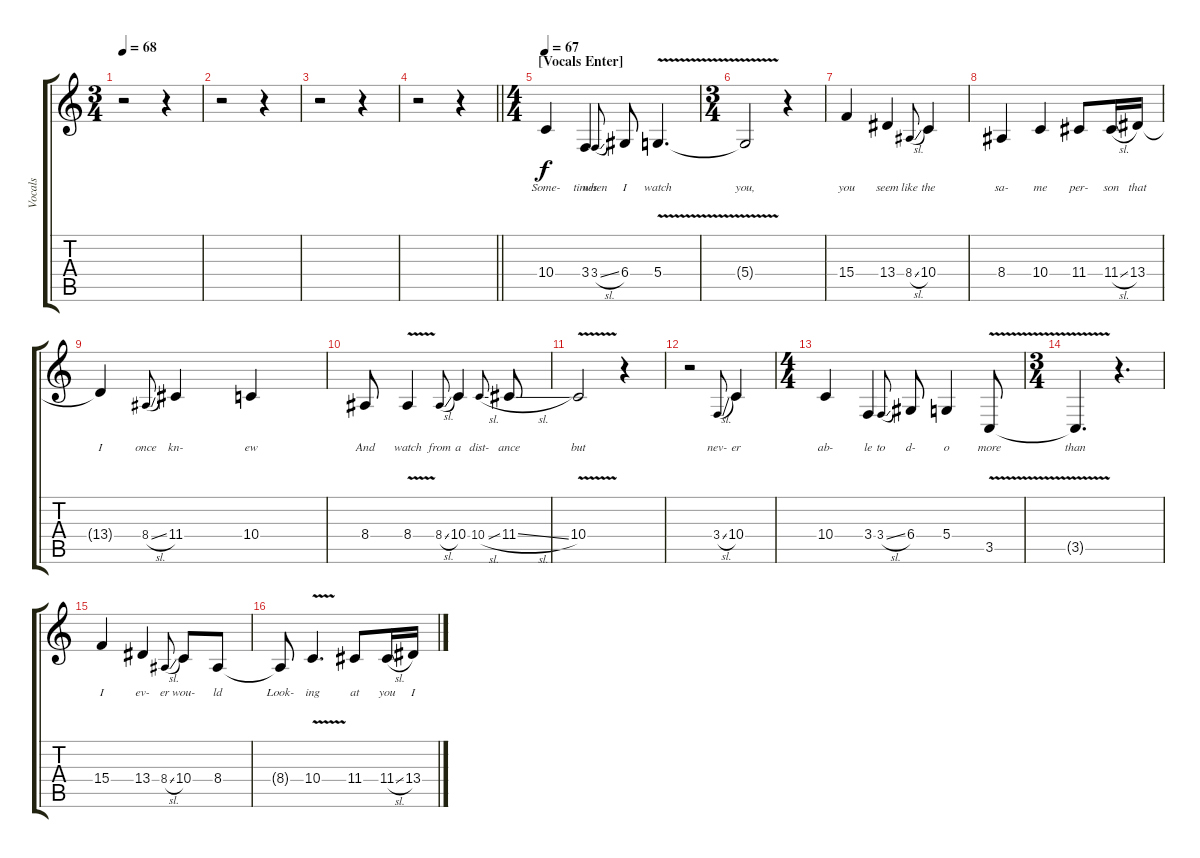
\track ("Vocals" "Vocals") {instrument tenorsax}
\staff {score tabs}
\tuning (E4 B3 G3 D3 A2 E2) {hide}
\ts (3 4)
\tempo 68
\clef g2
\ks c
r.2{dy f} r.4 |
r.2 r.4 |
r.2 r.4 |
\barLineRight lightlight
r.2 r.4 |
\ts (4 4)
\section ("" "[Vocals Enter]")
\tempo 67
10.4.4{lyrics (0 "Some-") lyrics (1 "") lyrics (2 "") lyrics (3 "") lyrics (4 "")} 3.4.4{lyrics (0 "times") lyrics (1 "") lyrics (2 "") lyrics (3 "") lyrics (4 "")} 3.4{sl}.8{lyrics (0 "when") lyrics (1 "") lyrics (2 "") lyrics (3 "") lyrics (4 "") gr onbeat} 6.4.8{lyrics (0 "I") lyrics (1 "") lyrics (2 "") lyrics (3 "") lyrics (4 "")} 5.4{v}.4{d lyrics (0 "watch") lyrics (1 "") lyrics (2 "") lyrics (3 "") lyrics (4 "")} |
\ts (3 4)
5.4{t}.2{lyrics (0 "you,") lyrics (1 "") lyrics (2 "") lyrics (3 "") lyrics (4 "")} r.4 |
15.4.4{lyrics (0 "you") lyrics (1 "") lyrics (2 "") lyrics (3 "") lyrics (4 "")} 13.4.4{lyrics (0 "seem") lyrics (1 "") lyrics (2 "") lyrics (3 "") lyrics (4 "")} 8.4{sl}.8{lyrics (0 "like") lyrics (1 "") lyrics (2 "") lyrics (3 "") lyrics (4 "") gr onbeat} 10.4.4{lyrics (0 "the") lyrics (1 "") lyrics (2 "") lyrics (3 "") lyrics (4 "")} |
8.4.4{lyrics (0 "sa-") lyrics (1 "") lyrics (2 "") lyrics (3 "") lyrics (4 "")} 10.4.4{lyrics (0 "me") lyrics (1 "") lyrics (2 "") lyrics (3 "") lyrics (4 "")} 11.4.8{lyrics (0 "per-") lyrics (1 "") lyrics (2 "") lyrics (3 "") lyrics (4 "")} 11.4{sl}.16{lyrics (0 "son") lyrics (1 "") lyrics (2 "") lyrics (3 "") lyrics (4 "")} 13.4.16{lyrics (0 "that") lyrics (1 "") lyrics (2 "") lyrics (3 "") lyrics (4 "")} |
13.4{t}.4{lyrics (0 "I") lyrics (1 "") lyrics (2 "") lyrics (3 "") lyrics (4 "")} 8.4{sl}.8{lyrics (0 "once") lyrics (1 "") lyrics (2 "") lyrics (3 "") lyrics (4 "") gr onbeat} 11.4.4{lyrics (0 "kn-") lyrics (1 "") lyrics (2 "") lyrics (3 "") lyrics (4 "")} 10.4.4{lyrics (0 "ew") lyrics (1 "") lyrics (2 "") lyrics (3 "") lyrics (4 "")} |
8.4.8{lyrics (0 "And") lyrics (1 "") lyrics (2 "") lyrics (3 "") lyrics (4 "")} 8.4{v}.4{lyrics (0 "watch") lyrics (1 "") lyrics (2 "") lyrics (3 "") lyrics (4 "")} 8.4{sl}.8{lyrics (0 "from") lyrics (1 "") lyrics (2 "") lyrics (3 "") lyrics (4 "") gr onbeat} 10.4.4{lyrics (0 "a") lyrics (1 "") lyrics (2 "") lyrics (3 "") lyrics (4 "")} 10.4{sl}.8{lyrics (0 "dist-") lyrics (1 "") lyrics (2 "") lyrics (3 "") lyrics (4 "") gr onbeat} 11.4{sl}.8{lyrics (0 "ance") lyrics (1 "") lyrics (2 "") lyrics (3 "") lyrics (4 "")} |
10.4{v}.2{lyrics (0 "but") lyrics (1 "") lyrics (2 "") lyrics (3 "") lyrics (4 "")} r.4 |
r.2 3.4{sl}.8{lyrics (0 "nev-") lyrics (1 "") lyrics (2 "") lyrics (3 "") lyrics (4 "") gr onbeat} 10.4.4{lyrics (0 "er") lyrics (1 "") lyrics (2 "") lyrics (3 "") lyrics (4 "")} |
\ts (4 4)
10.4.4{lyrics (0 "ab-") lyrics (1 "") lyrics (2 "") lyrics (3 "") lyrics (4 "")} 3.4.4{lyrics (0 "le") lyrics (1 "") lyrics (2 "") lyrics (3 "") lyrics (4 "")} 3.4{sl}.8{lyrics (0 "to") lyrics (1 "") lyrics (2 "") lyrics (3 "") lyrics (4 "") gr onbeat} 6.4.8{lyrics (0 "d-") lyrics (1 "") lyrics (2 "") lyrics (3 "") lyrics (4 "")} 5.4.4{lyrics (0 "o") lyrics (1 "") lyrics (2 "") lyrics (3 "") lyrics (4 "")} 3.5{v}.8{lyrics (0 "more") lyrics (1 "") lyrics (2 "") lyrics (3 "") lyrics (4 "")} |
\ts (3 4)
3.5{t}.4{d lyrics (0 "than") lyrics (1 "") lyrics (2 "") lyrics (3 "") lyrics (4 "")} r.4{d} |
15.4.4{lyrics (0 "I") lyrics (1 "") lyrics (2 "") lyrics (3 "") lyrics (4 "")} 13.4.4{lyrics (0 "ev-") lyrics (1 "") lyrics (2 "") lyrics (3 "") lyrics (4 "")} 8.4{sl}.8{lyrics (0 "er") lyrics (1 "") lyrics (2 "") lyrics (3 "") lyrics (4 "") gr onbeat} 10.4.8{lyrics (0 "wou-") lyrics (1 "") lyrics (2 "") lyrics (3 "") lyrics (4 "")} 8.4.8{lyrics (0 "ld") lyrics (1 "") lyrics (2 "") lyrics (3 "") lyrics (4 "")} |
8.4{t}.8{lyrics (0 "Look-") lyrics (1 "") lyrics (2 "") lyrics (3 "") lyrics (4 "")} 10.4{v}.4{d lyrics (0 "ing") lyrics (1 "") lyrics (2 "") lyrics (3 "") lyrics (4 "")} 11.4.8{lyrics (0 "at") lyrics (1 "") lyrics (2 "") lyrics (3 "") lyrics (4 "")} 11.4{sl}.16{lyrics (0 "you") lyrics (1 "") lyrics (2 "") lyrics (3 "") lyrics (4 "")} 13.4.16{lyrics (0 "I") lyrics (1 "") lyrics (2 "") lyrics (3 "") lyrics (4 "")}
